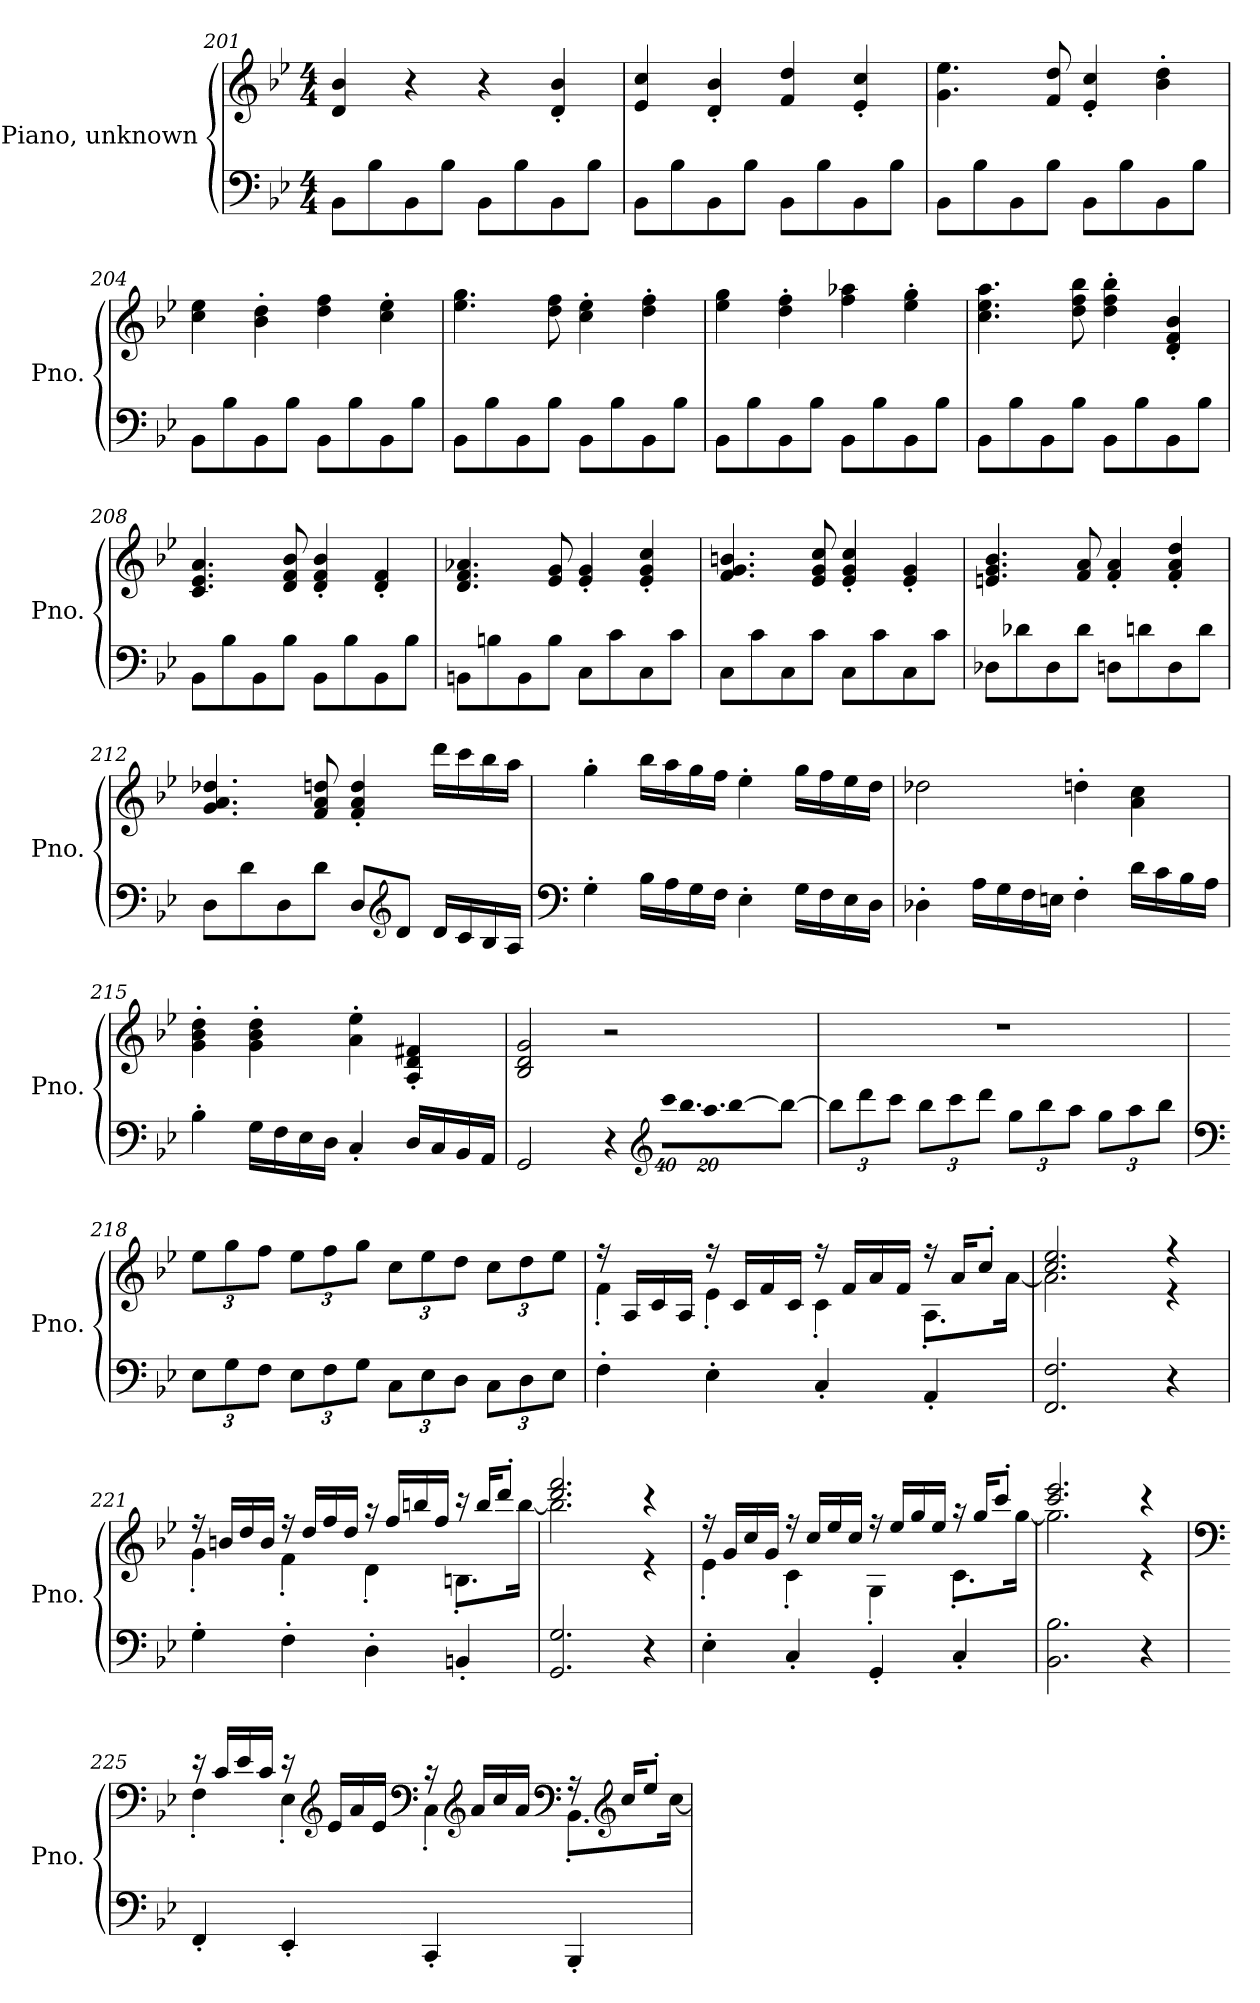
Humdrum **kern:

**kern	**kern
*part1	*part1
*staff2	*staff1
*I"Piano, unknown	*
*I'Pno.	*
*clefF4	*clefG2
*k[b-e-]	*k[b-e-]
*M4/4	*M4/4
=201	=201
8BB-\L	4d/ 4b-/
8B-\	.
8BB-\	4r
8B-\J	.
8BB-\L	4r
8B-\	.
8BB-\	4d/' 4b-/'
8B-\J	.
=202	=202
8BB-\L	4e-/ 4cc/
8B-\	.
8BB-\	4d/' 4b-/'
8B-\J	.
8BB-\L	4f/ 4dd/
8B-\	.
8BB-\	4e-/' 4cc/'
8B-\J	.
=203	=203
8BB-\L	4.g\ 4.ee-\
8B-\	.
8BB-\	.
8B-\J	8f/ 8dd/
8BB-\L	4e-/' 4cc/'
8B-\	.
8BB-\	4b-\' 4dd\'
8B-\J	.
=204	=204
8BB-\L	4cc\ 4ee-\
8B-\	.
8BB-\	4b-\' 4dd\'
8B-\J	.
8BB-\L	4dd\ 4ff\
8B-\	.
8BB-\	4cc\' 4ee-\'
8B-\J	.
!!LO:LB:g=z
=205	=205
8BB-\L	4.ee-\ 4.gg\
8B-\	.
8BB-\	.
8B-\J	8dd\ 8ff\
8BB-\L	4cc\' 4ee-\'
8B-\	.
8BB-\	4dd\' 4ff\'
8B-\J	.
=206	=206
8BB-\L	4ee-\ 4gg\
8B-\	.
8BB-\	4dd\' 4ff\'
8B-\J	.
8BB-\L	4ff\ 4aa-X\
8B-\	.
8BB-\	4ee-\' 4gg\'
8B-\J	.
=207	=207
8BB-\L	4.cc\ 4.ee-\ 4.aa\
8B-\	.
8BB-\	.
8B-\J	8dd\ 8ff\ 8bb-\
8BB-\L	4dd\' 4ff\' 4bb-\'
8B-\	.
8BB-\	4d/' 4f/' 4b-/'
8B-\J	.
=208	=208
8BB-\L	4.c/ 4.e-/ 4.a/
8B-\	.
8BB-\	.
8B-\J	8d/ 8f/ 8b-/
8BB-\L	4d/' 4f/' 4b-/'
8B-\	.
8BB-\	4d/' 4f/'
8B-\J	.
=209	=209
8BBn\L	4.d/ 4.f/ 4.a-X/
8Bn\	.
8BB\	.
8B\J	8e-/ 8g/
8C\L	4e-/' 4g/'
8c\	.
8C\	4e-/' 4g/' 4cc/'
8c\J	.
!!LO:LB:g=z
=210	=210
8C\L	4.f/ 4.g/ 4.bn/
8c\	.
8C\	.
8c\J	8e-/ 8g/ 8cc/
8C\L	4e-/' 4g/' 4cc/'
8c\	.
8C\	4e-/' 4g/'
8c\J	.
=211	=211
8D-X\L	4.en/ 4.g/ 4.b-/
8d-X\	.
8D-\	.
8d-\J	8f/ 8a/
8Dn\L	4f/' 4a/'
8dn\	.
8D\	4f/' 4a/' 4dd/'
8d\J	.
=212	=212
8D\L	4.g/ 4.a/ 4.dd-X/
8d\	.
8D\	.
8d\J	8f/ 8a/ 8ddn/
8D/L	4f/' 4a/' 4dd/'
*clefG2	*
8d/J	.
16d/LL	16ddd\LL
16c/	16ccc\
16B-/	16bb-\
16A/JJ	16aa\JJ
!!LO:LB:g=z
=213	=213
*clefF4	*
4G'\	4gg'\
16B-\LL	16bb-\LL
16A\	16aa\
16G\	16gg\
16F\JJ	16ff\JJ
4E-'\	4ee-'\
16G\LL	16gg\LL
16F\	16ff\
16E-\	16ee-\
16D\JJ	16dd\JJ
=214	=214
4D-X'\	2dd-X\
16A\LL	.
16G\	.
16F\	.
16En\JJ	.
4F'\	4ddn'\
16d\LL	4a\ 4cc\
16c\	.
16B-\	.
16A\JJ	.
=215	=215
4B-'\	4g\' 4b-\' 4dd\'
16G\LL	4g\' 4b-\' 4dd\'
16F\	.
16E-\	.
16D\JJ	.
4C'/	4a\' 4ee-\'
16D/LL	4A/' 4d/' 4f#X/'
16C/	.
16BB-/	.
16AA/JJ	.
=216	=216
2GG/	2B-/ 2d/ 2g/
4r	2r
*clefG2	*
*Xbrackettup	*
!LO:N:vis=32	!
640%23ccc\LLL	.
!LO:N:vis=64.	!
640%17bb-\L	.
!LO:N:vis=64.	!
640%17aa\J	.
!LO:N:vis=32	!
[640%23bb-\JJ	.
8bb-\J_	.
!!LO:LB:g=z
=217	=217
12bb-\L]	1r
12ddd\	.
12ccc\J	.
12bb-\L	.
12ccc\	.
12ddd\J	.
12gg\L	.
12bb-\	.
12aa\J	.
12gg\L	.
12aa\	.
12bb-\J	.
=218	=218
*clefF4	*
*	*Xbrackettup
12E-\L	12ee-\L
12G\	12gg\
12F\J	12ff\J
12E-\L	12ee-\L
12F\	12ff\
12G\J	12gg\J
12C\L	12cc\L
12E-\	12ee-\
12D\J	12dd\J
12C\L	12cc\L
12D\	12dd\
12E-\J	12ee-\J
!!LO:LB:g=z
=219	=219
*	*^
4F'\	16r	4f'\
.	16A/LL	.
.	16c/	.
.	16A/JJ	.
4E-'\	16r	4e-'\
.	16c/LL	.
.	16f/	.
.	16c/JJ	.
4C'/	16r	4c'\
.	16f/LL	.
.	16a/	.
.	16f/JJ	.
4AA'/	16r	8.A'\L
.	16a/KL	.
.	8cc'/J	.
.	.	[16a\Jk
=220	=220	=220
2.FF/ 2.F/	2.cc/ 2.ee-/	2.a\]
4r	4r	4r
=221	=221	=221
4G'\	16r	4g'\
.	16bn/LL	.
.	16dd/	.
.	16b/JJ	.
4F'\	16r	4f'\
.	16dd/LL	.
.	16ff/	.
.	16dd/JJ	.
4D'\	16r	4d'\
.	16ff/LL	.
.	16bbn/	.
.	16ff/JJ	.
4BBn'/	16r	8.Bn'\L
.	16bb/KL	.
.	8ddd'/J	.
.	.	[16bb\Jk
=222	=222	=222
2.GG/ 2.G/	2.ddd/ 2.fff/	2.bb\]
4r	4r	4r
!!LO:PB:g=z	!!
=223	=223	=223
4E-'\	16r	4e-'\
.	16g/LL	.
.	16cc/	.
.	16g/JJ	.
4C'/	16r	4c'\
.	16cc/LL	.
.	16ee-/	.
.	16cc/JJ	.
4GG'/	16r	4G'\
.	16ee-/LL	.
.	16gg/	.
.	16ee-/JJ	.
4C'/	16r	8.c'\L
.	16gg/KL	.
.	8ccc'/J	.
.	.	[16gg\Jk
=224	=224	=224
2.BB-\ 2.B-\	2.ccc/ 2.eee-/	2.gg\]
4r	4r	4r
!!LO:LB:g=z	!!
=225	=225	=225
*	*clefF4	*
4FF'/	16r	4F'\
.	16c/LL	.
.	16e-/	.
.	16c/JJ	.
4EE-'/	16r	4E-'\
*	*clefG2	*
.	16e-/LL	.
.	16a/	.
.	16e-/JJ	.
*	*clefF4	*
4CC'/	16r	4C'\
*	*clefG2	*
.	16a/LL	.
.	16cc/	.
.	16a/JJ	.
*	*clefF4	*
4BBB-'/	16r	8.BB-'\L
*	*clefG2	*
.	16cc/KL	.
.	8ee-'/J	.
.	.	[16cc\Jk
*	*v	*v
=	=
*-	*-
